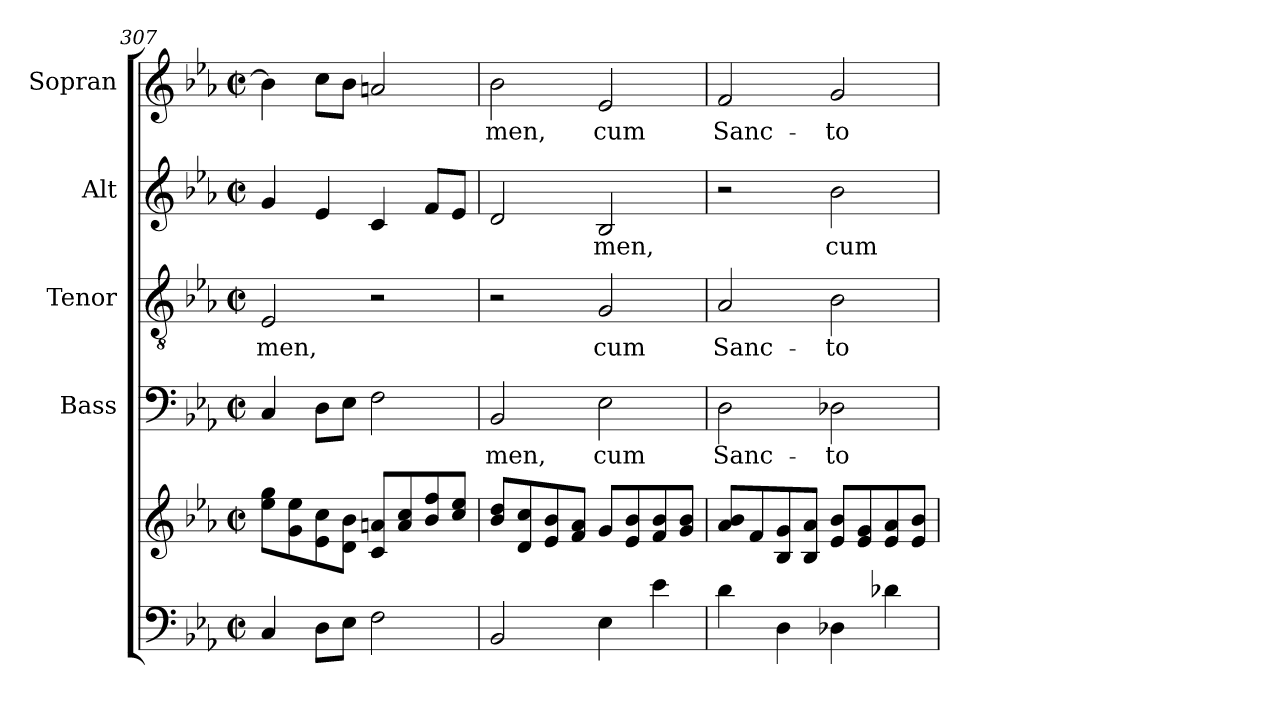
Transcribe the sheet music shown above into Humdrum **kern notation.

**kern	**kern	**kern	**text	**kern	**text	**kern	**text	**kern	**text
*part5	*part5	*part4	*part4	*part3	*part3	*part2	*part2	*part1	*part1
*staff6	*staff5	*staff4	*staff4	*staff3	*staff3	*staff2	*staff2	*staff1	*staff1
*	*	*I"Bass	*	*I"Tenor	*	*I"Alt	*	*I"Sopran	*
*	*	*I'B.	*	*I'T.	*	*I'A.	*	*I'S.	*
!!LO:LB:g=z
*clefF4	*clefG2	*clefF4	*	*clefGv2	*	*clefG2	*	*clefG2	*
*k[b-e-a-]	*k[b-e-a-]	*k[b-e-a-]	*	*k[b-e-a-]	*	*k[b-e-a-]	*	*k[b-e-a-]	*
*E-:	*E-:	*E-:	*	*E-:	*	*E-:	*	*E-:	*
*M2/2	*M2/2	*M2/2	*	*M2/2	*	*M2/2	*	*M2/2	*
*met(c|)	*met(c|)	*met(c|)	*	*met(c|)	*	*met(c|)	*	*met(c|)	*
=307	=307	=307	=307	=307	=307	=307	=307	=307	=307
!	!	!	!	!	!LO:LY:b	!	!	!	!
4C/	8ee-\ 8gg\L	4C/	.	2E-/	-men,	4g/	.	4b-\]	.
.	8g\ 8ee-\	.	.	.	.	.	.	.	.
8D\L	8e-\ 8cc\	8D\L	.	.	.	4e-/	.	8cc\L	.
8E-\J	8d\ 8b-\J	8E-\J	.	.	.	.	.	8b-\J	.
2F\	8c/ 8an/L	2F\	.	2r	.	4c/	.	2an/	.
.	8a/ 8cc/	.	.	.	.	.	.	.	.
.	8b-/ 8ff/	.	.	.	.	8f/L	.	.	.
.	8cc/ 8ee-/J	.	.	.	.	8e-/J	.	.	.
=308	=308	=308	=308	=308	=308	=308	=308	=308	=308
!	!	!	!LO:LY:b	!	!	!	!	!	!LO:LY:b
2BB-/	8b-/ 8dd/L	2BB-/	-men,	2r	.	2d/	.	2b-\	-men,
.	8d/ 8cc/	.	.	.	.	.	.	.	.
.	8e-/ 8b-/	.	.	.	.	.	.	.	.
.	8f/ 8a-/J	.	.	.	.	.	.	.	.
!	!	!	!LO:LY:b	!	!LO:LY:b	!	!LO:LY:b	!	!LO:LY:b
4E-\	8g/L	2E-\	cum	2G/	cum	2B-/	-men,	2e-/	cum
.	8e-/ 8b-/	.	.	.	.	.	.	.	.
4e-\	8f/ 8b-/	.	.	.	.	.	.	.	.
.	8g/ 8b-/J	.	.	.	.	.	.	.	.
=309	=309	=309	=309	=309	=309	=309	=309	=309	=309
!	!	!	!LO:LY:b	!	!LO:LY:b	!	!	!	!LO:LY:b
4d\	8a-/ 8b-/L	2D\	Sanc-	2A-/	Sanc-	2r	.	2f/	Sanc-
.	8f/	.	.	.	.	.	.	.	.
4D\	8B-/ 8g/	.	.	.	.	.	.	.	.
.	8B-/ 8a-/J	.	.	.	.	.	.	.	.
!	!	!	!LO:LY:b	!	!LO:LY:b	!	!LO:LY:b	!	!LO:LY:b
4D-X\	8e-/ 8b-/L	2D-X\	-to	2B-\	-to	2b-\	cum	2g/	-to
.	8e-/ 8g/	.	.	.	.	.	.	.	.
4d-X\	8e-/ 8a-/	.	.	.	.	.	.	.	.
.	8e-/ 8b-/J	.	.	.	.	.	.	.	.
=	=	=	=	=	=	=	=	=	=
*-	*-	*-	*-	*-	*-	*-	*-	*-	*-
